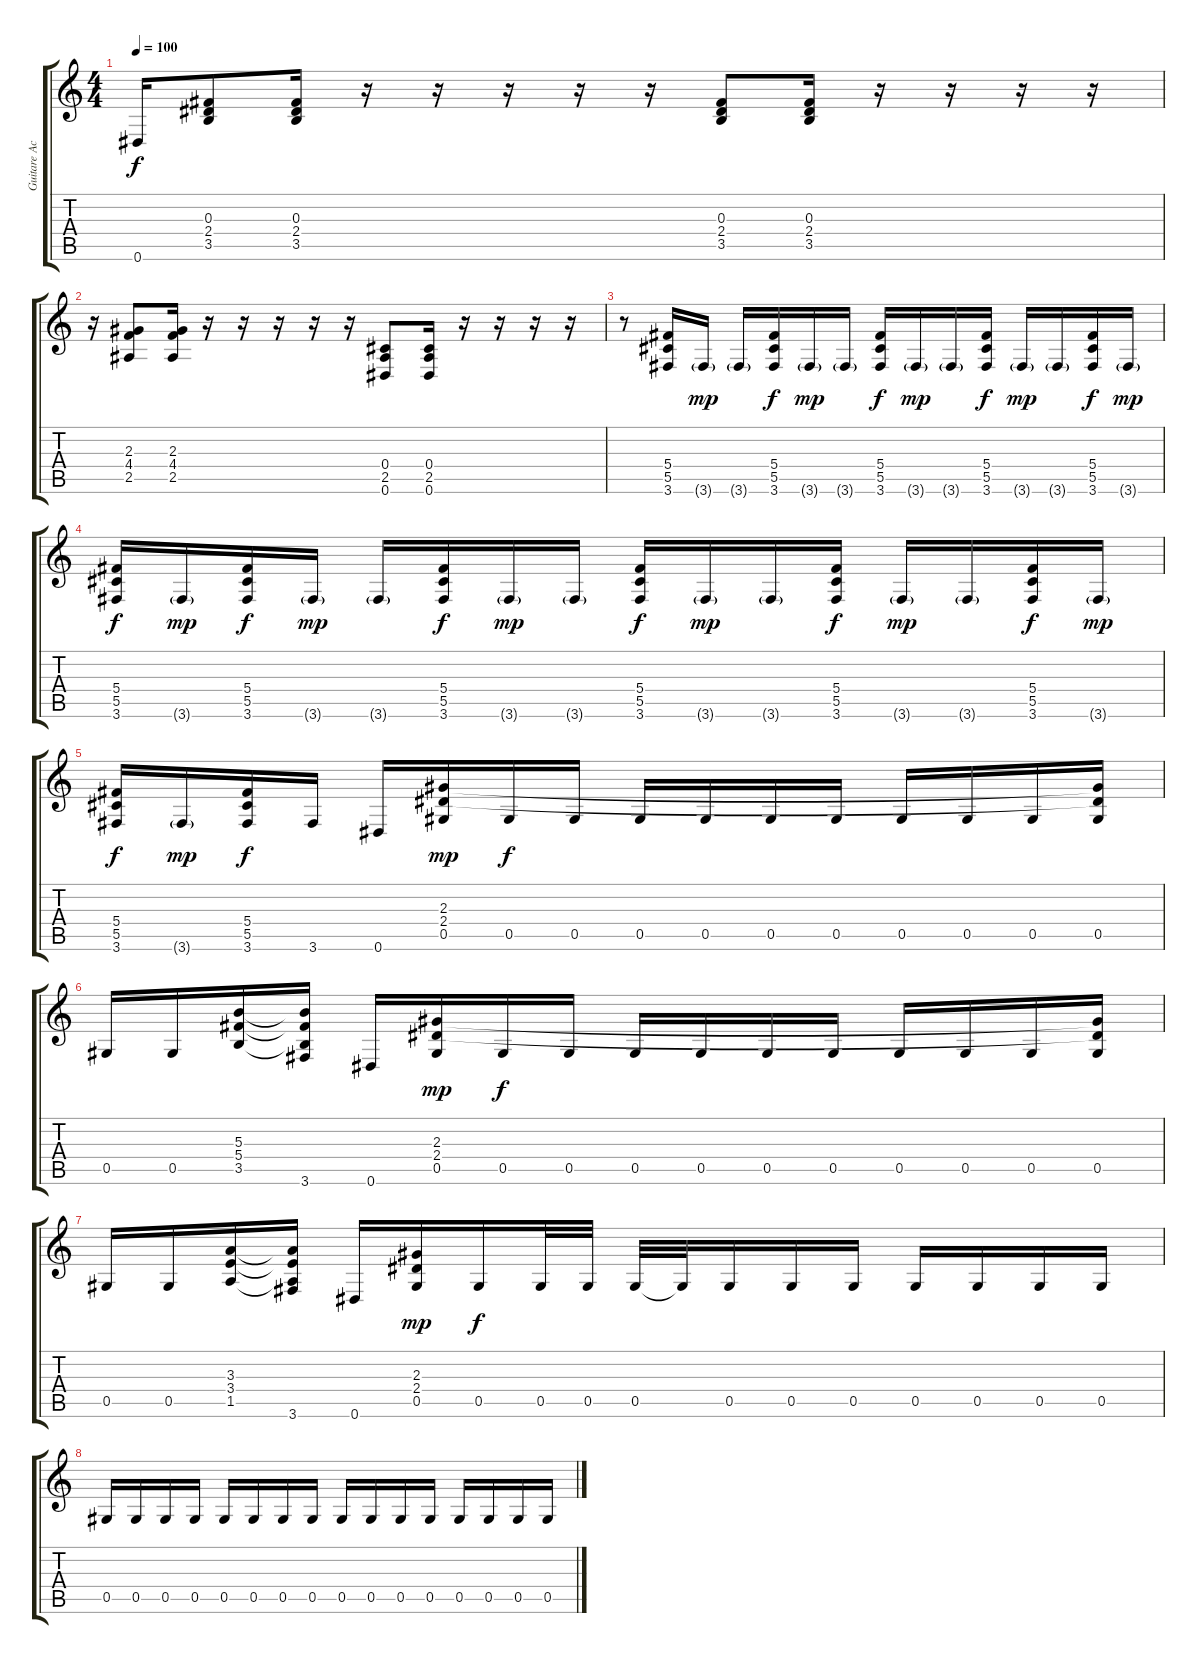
\track ("Guitare Accompagnement" "Guitare Ac") {instrument overdrivenguitar}
\staff {score tabs}
\tuning (Eb4 Bb3 Gb3 Db3 Ab2 Eb2) {hide}
\ts (4 4)
\tempo 100
\clef g2
\ks c
0.6.16{dy f} (0.3 2.4 3.5).8{volume 11} (0.3 2.4 3.5).16 r.16 r.16 r.16 r.16 r.16 (0.3 2.4 3.5).8 (0.3 2.4 3.5).16 r.16 r.16 r.16 r.16 |
r.16 (2.3 4.4 2.5).8 (2.3 4.4 2.5).16 r.16 r.16 r.16 r.16 r.16 (0.4 2.5 0.6).8 (0.4 2.5 0.6).16 r.16 r.16 r.16 r.16 |
r.8{volume 12 instrument overdrivenguitar} (5.4 5.5 3.6).16 3.6{g}.16{dy mp} 3.6{g}.16 (5.4 5.5 3.6).16{dy f} 3.6{g}.16{dy mp} 3.6{g}.16 (5.4 5.5 3.6).16{dy f} 3.6{g}.16{dy mp} 3.6{g}.16 (5.4 5.5 3.6).16{dy f} 3.6{g}.16{dy mp} 3.6{g}.16 (5.4 5.5 3.6).16{dy f} 3.6{g}.16{dy mp} |
(5.4 5.5 3.6).16{dy f} 3.6{g}.16{dy mp} (5.4 5.5 3.6).16{dy f} 3.6{g}.16{dy mp} 3.6{g}.16 (5.4 5.5 3.6).16{dy f} 3.6{g}.16{dy mp} 3.6{g}.16 (5.4 5.5 3.6).16{dy f} 3.6{g}.16{dy mp} 3.6{g}.16 (5.4 5.5 3.6).16{dy f} 3.6{g}.16{dy mp} 3.6{g}.16 (5.4 5.5 3.6).16{dy f} 3.6{g}.16{dy mp} |
(5.4 5.5 3.6).16{dy f volume 13 instrument overdrivenguitar} 3.6{g}.16{dy mp} (5.4 5.5 3.6).16{dy f} 3.6.16 0.6.16 (2.3 2.4 0.5).16{dy mp} 0.5.16{dy f} 0.5.16 0.5.16 0.5.16 0.5.16 0.5.16 0.5.16 0.5.16 0.5.16 (2.3{t} 2.4{t} 0.5).16 |
0.5.16 0.5.16 (5.3 5.4 3.5).16 (5.3{t} 5.4{t} 3.5{t} 3.6).16 0.6.16 (2.3 2.4 0.5).16{dy mp} 0.5.16{dy f} 0.5.16 0.5.16 0.5.16 0.5.16 0.5.16 0.5.16 0.5.16 0.5.16 (2.3{t} 2.4{t} 0.5).16 |
0.5.16 0.5.16 (3.3 3.4 1.5).16 (3.3{t} 3.4{t} 1.5{t} 3.6).16 0.6.16 (2.3 2.4 0.5).16{dy mp} 0.5.16{dy f} 0.5.32 0.5.32 0.5.32 0.5{t}.32 0.5.16 0.5.16 0.5.16 0.5.16 0.5.16 0.5.16 0.5.16 |
0.5.16 0.5.16 0.5.16 0.5.16 0.5.16 0.5.16 0.5.16 0.5.16 0.5.16 0.5.16 0.5.16 0.5.16 0.5.16 0.5.16 0.5.16 0.5.16
